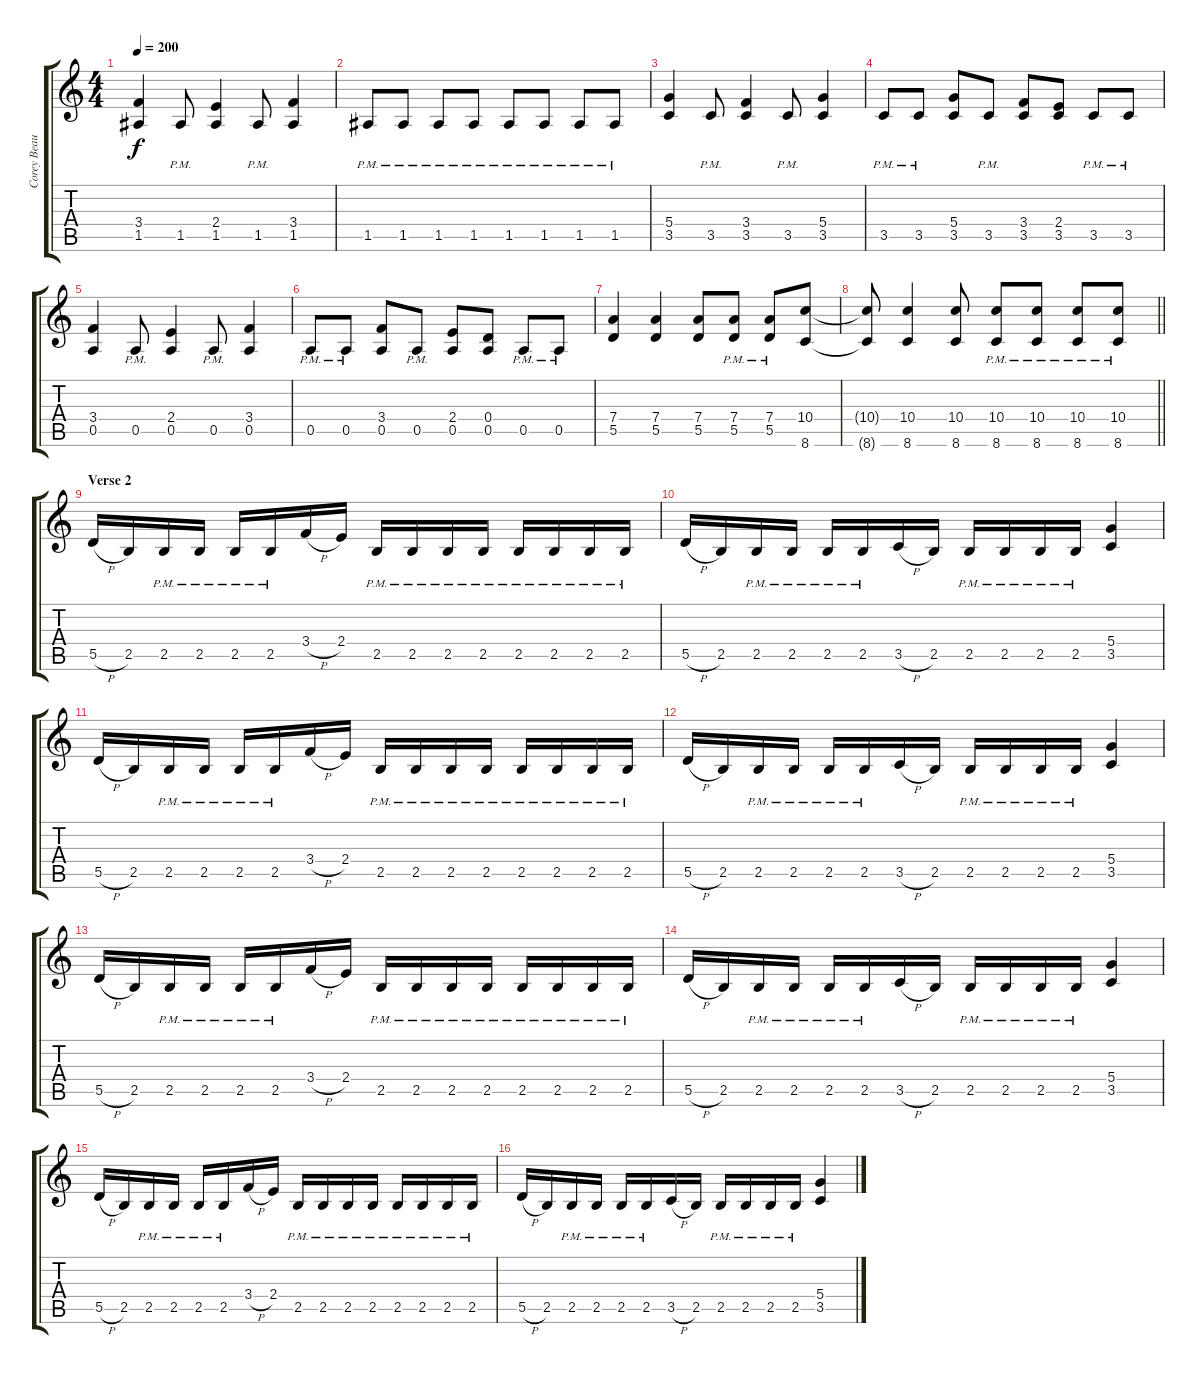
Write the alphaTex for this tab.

\track ("Corey Beaulieu" "Corey Beau") {instrument distortionguitar}
\staff {score tabs}
\tuning (E4 B3 G3 D3 A2 E2) {hide}
\ts (4 4)
\tempo 200
\clef g2
\ks c
(3.4 1.5).4{dy f} 1.5{pm}.8 (2.4 1.5).4 1.5{pm}.8 (3.4 1.5).4 |
1.5{pm}.8 1.5{pm}.8 1.5{pm}.8 1.5{pm}.8 1.5{pm}.8 1.5{pm}.8 1.5{pm}.8 1.5{pm}.8 |
(5.4 3.5).4 3.5{pm}.8 (3.4 3.5).4 3.5{pm}.8 (5.4 3.5).4 |
3.5{pm}.8 3.5{pm}.8 (5.4 3.5).8 3.5{pm}.8 (3.4 3.5).8 (2.4 3.5).8 3.5{pm}.8 3.5{pm}.8 |
(3.4 0.5).4 0.5{pm}.8 (2.4 0.5).4 0.5{pm}.8 (3.4 0.5).4 |
0.5{pm}.8 0.5{pm}.8 (3.4 0.5).8 0.5{pm}.8 (2.4 0.5).8 (0.4 0.5).8 0.5{pm}.8 0.5{pm}.8 |
(7.4 5.5).4 (7.4 5.5).4 (7.4 5.5).8 (7.4{pm} 5.5{pm}).8 (7.4{pm} 5.5{pm}).8 (10.4 8.6).8 |
\barLineRight lightlight
(10.4{t} 8.6{t}).8 (10.4 8.6).4 (10.4 8.6).8 (10.4 8.6{pm}).8 (10.4 8.6{pm}).8 (10.4 8.6{pm}).8 (10.4 8.6{pm}).8 |
\section ("" "Verse 2")
5.5{h}.16 2.5.16 2.5{pm}.16 2.5{pm}.16 2.5{pm}.16 2.5{pm}.16 3.4{h}.16 2.4.16 2.5{pm}.16 2.5{pm}.16 2.5{pm}.16 2.5{pm}.16 2.5{pm}.16 2.5{pm}.16 2.5{pm}.16 2.5{pm}.16 |
5.5{h}.16 2.5.16 2.5{pm}.16 2.5{pm}.16 2.5{pm}.16 2.5{pm}.16 3.5{h}.16 2.5.16 2.5{pm}.16 2.5{pm}.16 2.5{pm}.16 2.5{pm}.16 (5.4 3.5).4 |
5.5{h}.16 2.5.16 2.5{pm}.16 2.5{pm}.16 2.5{pm}.16 2.5{pm}.16 3.4{h}.16 2.4.16 2.5{pm}.16 2.5{pm}.16 2.5{pm}.16 2.5{pm}.16 2.5{pm}.16 2.5{pm}.16 2.5{pm}.16 2.5{pm}.16 |
5.5{h}.16 2.5.16 2.5{pm}.16 2.5{pm}.16 2.5{pm}.16 2.5{pm}.16 3.5{h}.16 2.5.16 2.5{pm}.16 2.5{pm}.16 2.5{pm}.16 2.5{pm}.16 (5.4 3.5).4 |
5.5{h}.16 2.5.16 2.5{pm}.16 2.5{pm}.16 2.5{pm}.16 2.5{pm}.16 3.4{h}.16 2.4.16 2.5{pm}.16 2.5{pm}.16 2.5{pm}.16 2.5{pm}.16 2.5{pm}.16 2.5{pm}.16 2.5{pm}.16 2.5{pm}.16 |
5.5{h}.16 2.5.16 2.5{pm}.16 2.5{pm}.16 2.5{pm}.16 2.5{pm}.16 3.5{h}.16 2.5.16 2.5{pm}.16 2.5{pm}.16 2.5{pm}.16 2.5{pm}.16 (5.4 3.5).4 |
5.5{h}.16 2.5.16 2.5{pm}.16 2.5{pm}.16 2.5{pm}.16 2.5{pm}.16 3.4{h}.16 2.4.16 2.5{pm}.16 2.5{pm}.16 2.5{pm}.16 2.5{pm}.16 2.5{pm}.16 2.5{pm}.16 2.5{pm}.16 2.5{pm}.16 |
5.5{h}.16 2.5.16 2.5{pm}.16 2.5{pm}.16 2.5{pm}.16 2.5{pm}.16 3.5{h}.16 2.5.16 2.5{pm}.16 2.5{pm}.16 2.5{pm}.16 2.5{pm}.16 (5.4 3.5).4
